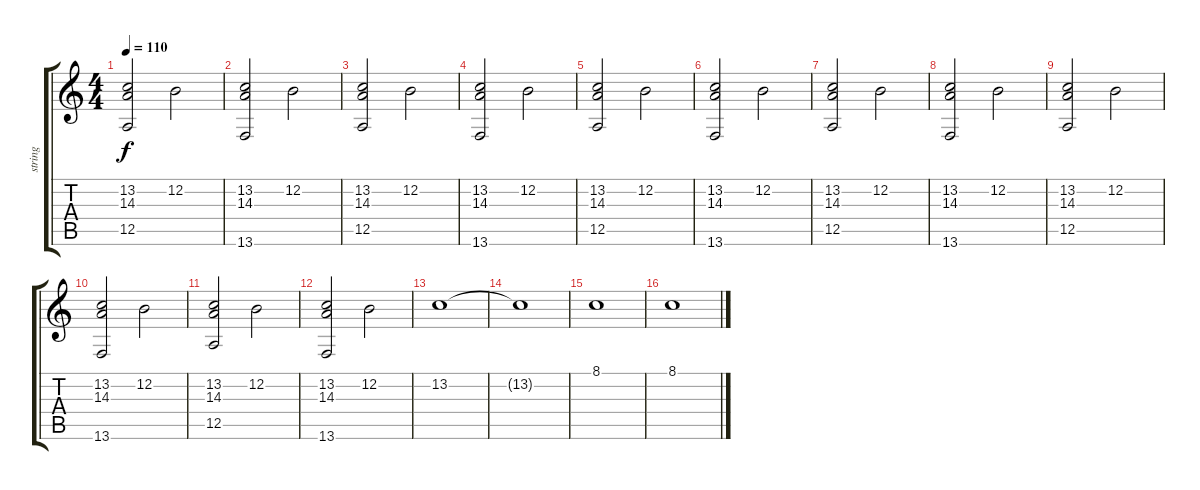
\track ("string" "string") {instrument stringensemble2}
\staff {score tabs}
\tuning (E4 B3 G3 D3 A2 E2) {hide}
\ts (4 4)
\tempo 110
\clef g2
\ks c
(13.2 14.3 12.5).2{dy f} 12.2.2 |
(13.2 14.3 13.6).2 12.2.2 |
(13.2 14.3 12.5).2 12.2.2 |
(13.2 14.3 13.6).2 12.2.2 |
(13.2 14.3 12.5).2 12.2.2 |
(13.2 14.3 13.6).2 12.2.2 |
(13.2 14.3 12.5).2 12.2.2 |
(13.2 14.3 13.6).2 12.2.2 |
(13.2 14.3 12.5).2 12.2.2 |
(13.2 14.3 13.6).2 12.2.2 |
(13.2 14.3 12.5).2 12.2.2 |
(13.2 14.3 13.6).2 12.2.2 |
13.2.1 |
13.2{t}.1 |
8.1.1 |
8.1.1
